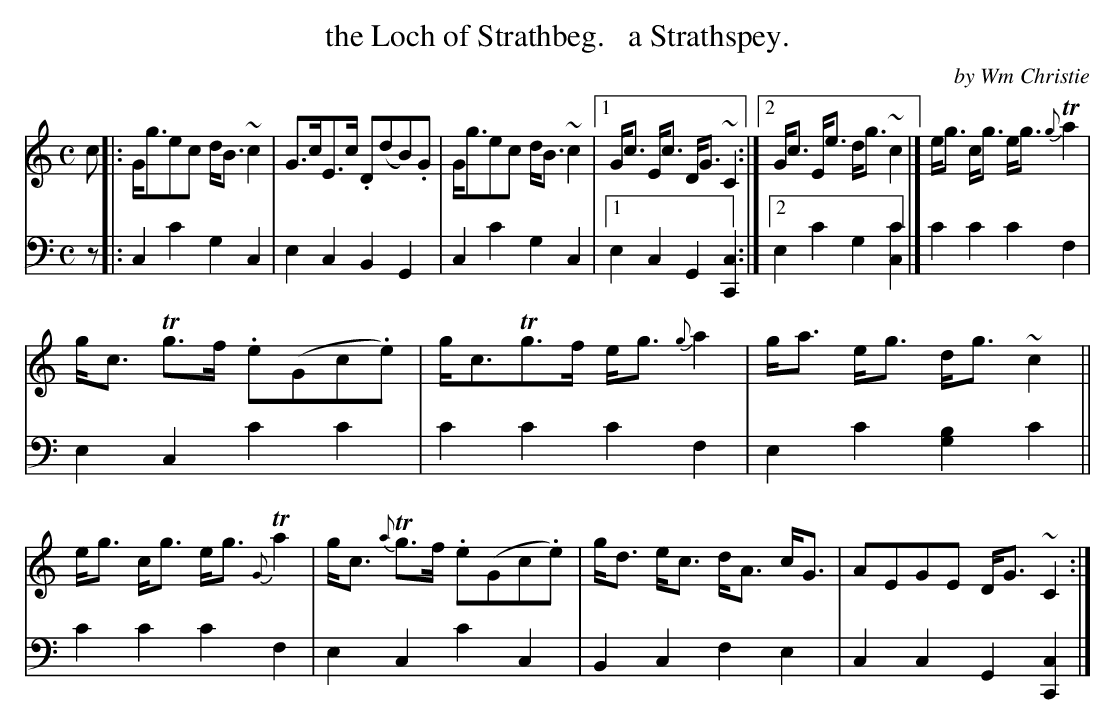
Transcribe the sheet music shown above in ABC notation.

X:1
T: the Loch of Strathbeg.   a Strathspey.
C: by Wm Christie
M: C
L: 1/8
K: C
V: 1 staves=2
c |:\
G<gec d<B~c2 | G>cE>c .D(dB).G | G<gec d<B~c2 |\
[1 G<c E<c D<G ~C2 :|[2 G<c E<e d<g ~c2 |] e<g c<g e<g {g}Ta2 |
g<c Tg>f .e(Gc.e) | g<cTg>f e<g {g}a2 | g<a e<g d<g ~c2 ||\
e<g c<g e<g {G}Ta2 | g<c {a}Tg>f .e(Gc.e) |\
g<d e<c d<A c<G | AEGE D<G ~C2 :|
V: 2 clef=bass middle=d
z |: c2c'2 g2c2 | e2c2 B2G2 | c2c'2 g2c2 |\
[1 e2c2 G2 [C2c2] :|[2 e2c'2 g2[c2c'2] |] c'2c'2 c'2f2 |
e2c2 c'2c'2 | c'2c'2 c'2f2 | e2c'2 [g2b2]c'2 ||\
c'2c'2 c'2f2 | e2c2c'2c2 | B2c2 f2e2 | c2c2 G2 [C2c2] |]
